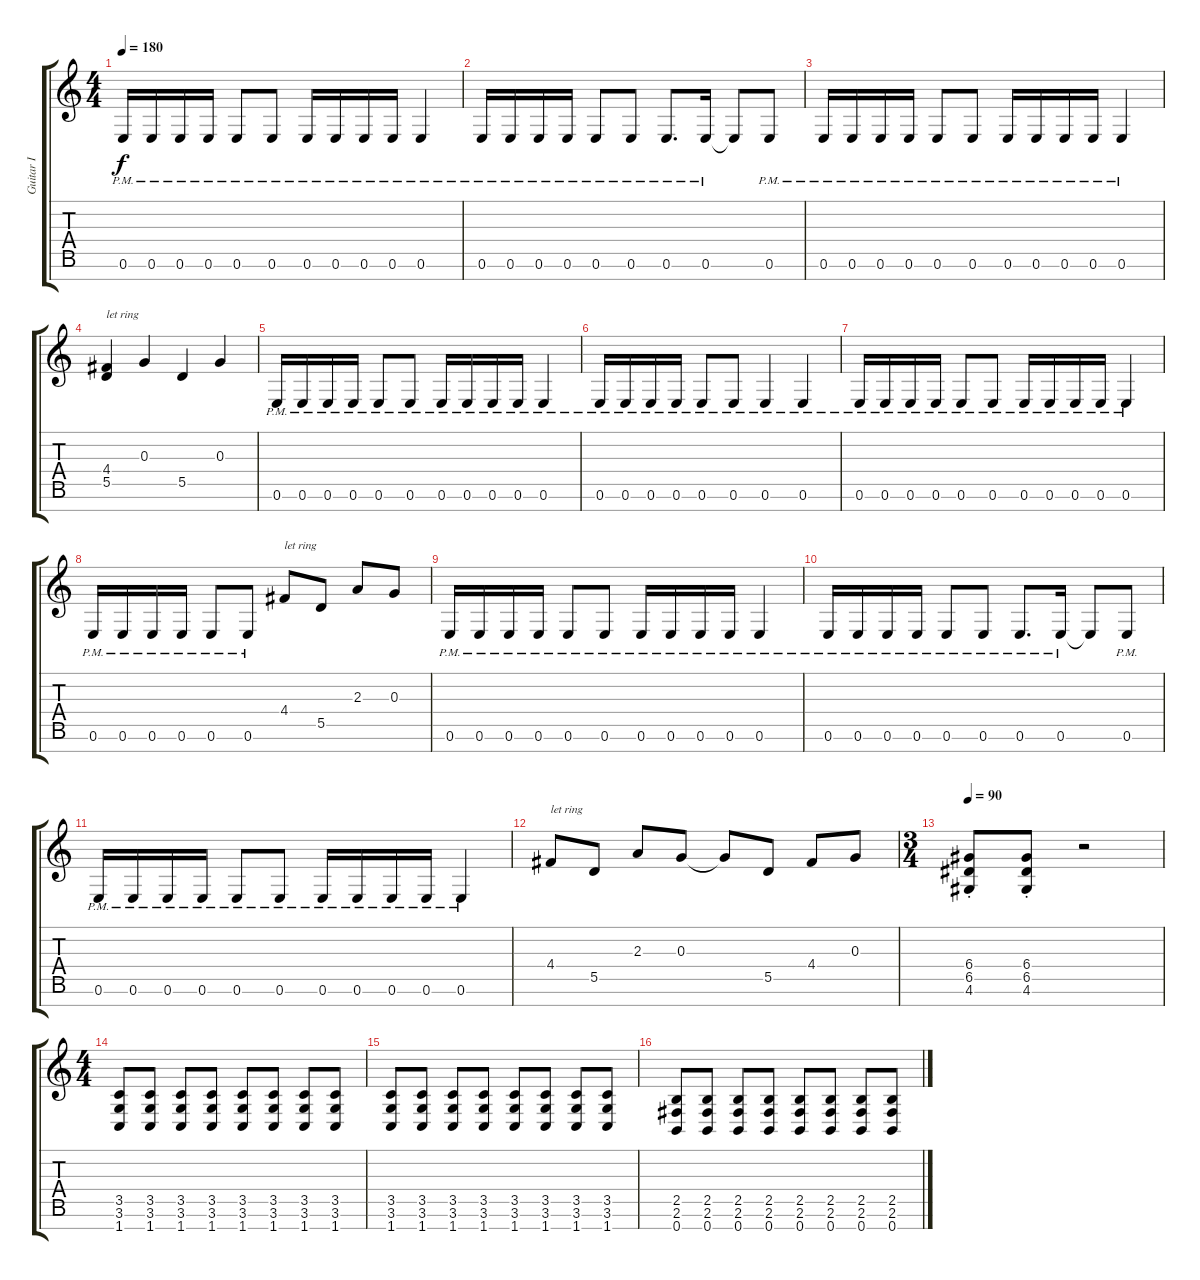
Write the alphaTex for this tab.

\track ("Guitar I" "Guitar I") {instrument distortionguitar}
\staff {score tabs}
\tuning (E4 B3 G3 D3 A2 E2 B1) {hide}
\ts (4 4)
\tempo 180
\clef g2
\ks c
0.6{pm}.16{dy f} 0.6{pm}.16 0.6{pm}.16 0.6{pm}.16 0.6{pm}.8 0.6{pm}.8 0.6{pm}.16 0.6{pm}.16 0.6{pm}.16 0.6{pm}.16 0.6{pm}.4 |
0.6{pm}.16 0.6{pm}.16 0.6{pm}.16 0.6{pm}.16 0.6{pm}.8 0.6{pm}.8 0.6{pm}.8{d} 0.6{pm}.16 0.6{t}.8 0.6{pm}.8 |
0.6{pm}.16 0.6{pm}.16 0.6{pm}.16 0.6{pm}.16 0.6{pm}.8 0.6{pm}.8 0.6{pm}.16 0.6{pm}.16 0.6{pm}.16 0.6{pm}.16 0.6{pm}.4 |
(4.4 5.5).4{txt "let ring"} 0.3.4 5.5.4 0.3.4 |
0.6{pm}.16 0.6{pm}.16 0.6{pm}.16 0.6{pm}.16 0.6{pm}.8 0.6{pm}.8 0.6{pm}.16 0.6{pm}.16 0.6{pm}.16 0.6{pm}.16 0.6{pm}.4 |
0.6{pm}.16 0.6{pm}.16 0.6{pm}.16 0.6{pm}.16 0.6{pm}.8 0.6{pm}.8 0.6{pm}.4 0.6{pm}.4 |
0.6{pm}.16 0.6{pm}.16 0.6{pm}.16 0.6{pm}.16 0.6{pm}.8 0.6{pm}.8 0.6{pm}.16 0.6{pm}.16 0.6{pm}.16 0.6{pm}.16 0.6{pm}.4 |
0.6{pm}.16 0.6{pm}.16 0.6{pm}.16 0.6{pm}.16 0.6{pm}.8 0.6{pm}.8 4.4.8{txt "let ring"} 5.5.8 2.3.8 0.3.8 |
0.6{pm}.16 0.6{pm}.16 0.6{pm}.16 0.6{pm}.16 0.6{pm}.8 0.6{pm}.8 0.6{pm}.16 0.6{pm}.16 0.6{pm}.16 0.6{pm}.16 0.6{pm}.4 |
0.6{pm}.16 0.6{pm}.16 0.6{pm}.16 0.6{pm}.16 0.6{pm}.8 0.6{pm}.8 0.6{pm}.8{d} 0.6{pm}.16 0.6{t}.8 0.6{pm}.8 |
0.6{pm}.16 0.6{pm}.16 0.6{pm}.16 0.6{pm}.16 0.6{pm}.8 0.6{pm}.8 0.6{pm}.16 0.6{pm}.16 0.6{pm}.16 0.6{pm}.16 0.6{pm}.4 |
4.4.8{txt "let ring"} 5.5.8 2.3.8 0.3.8 0.3{t}.8 5.5.8 4.4.8 0.3.8 |
\ts (3 4)
\tempo 90
(6.4{st} 6.5{st} 4.6{st}).8 (6.4{st} 6.5{st} 4.6{st}).8 r.2 |
\ts (4 4)
(3.5 3.6 1.7).8 (3.5 3.6 1.7).8 (3.5 3.6 1.7).8 (3.5 3.6 1.7).8 (3.5 3.6 1.7).8 (3.5 3.6 1.7).8 (3.5 3.6 1.7).8 (3.5 3.6 1.7).8 |
(3.5 3.6 1.7).8 (3.5 3.6 1.7).8 (3.5 3.6 1.7).8 (3.5 3.6 1.7).8 (3.5 3.6 1.7).8 (3.5 3.6 1.7).8 (3.5 3.6 1.7).8 (3.5 3.6 1.7).8 |
(2.5 2.6 0.7).8 (2.5 2.6 0.7).8 (2.5 2.6 0.7).8 (2.5 2.6 0.7).8 (2.5 2.6 0.7).8 (2.5 2.6 0.7).8 (2.5 2.6 0.7).8 (2.5 2.6 0.7).8
